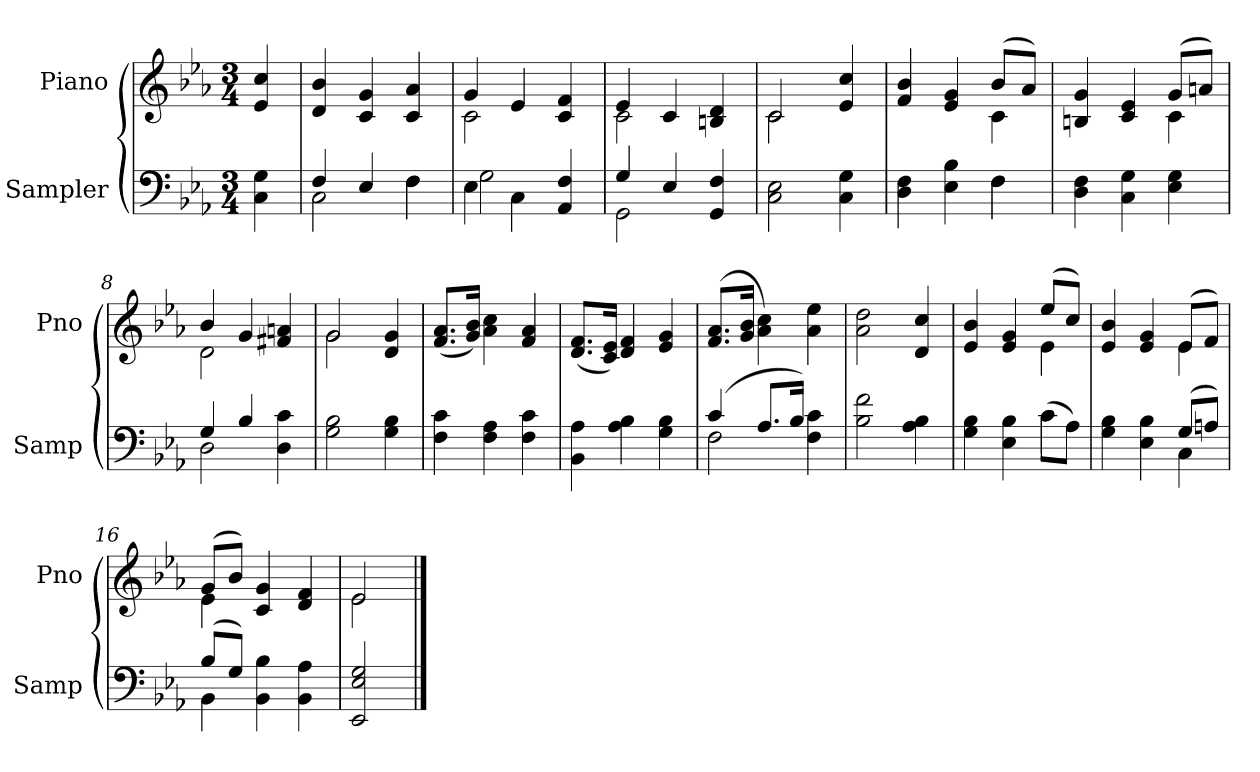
**kern	**kern
*part2	*part1
*staff2	*staff1
*I"Sampler	*I"Piano
*I'Samp	*I'Pno
*clefF4	*clefG2
*k[b-e-a-]	*k[b-e-a-]
*E-:	*E-:
*M3/4	*M3/4
=1	=1
4C 4G	4e- 4cc
=2	=2
*^	*
4F/	2C	4d 4b-
4E-/	.	4c 4g
4F\	4F	4c 4a-
=3	=3	=3
*	*	*^
4E-\	2G	4g/	2c
4C\	.	4e-/	.
4AA- 4F	4ryy	4c 4f	4ryy
=4	=4	=4	=4
4G/	2GG	4e-/	2c
4E-/	.	4c/	.
4GG 4F	4ryy	4Bn 4d	4ryy
*v	*v	*	*
=5	=5	=5
2C 2E-	2c/	2c
4C 4G	4e- 4cc	4ryy
=6	=6	=6
*^	*	*
4D 4F	2ryy	4f 4b-	2ryy
4E- 4B-	.	4e- 4g	.
4F\	4F	(8b-/L	4c
.	.	8a-/J)	.
*v	*v	*	*
=7	=7	=7
4D 4F	4Bn 4g	2ryy
4C 4G	4c 4e-	.
4E- 4G	(8g/L	4c
.	8an/J)	.
=8	=8	=8
*^	*	*
4G/	2D	4b-/	2d
4B-/	.	4g/	.
4D 4c	4ryy	4f#X 4an	4ryy
*v	*v	*	*
=9	=9	=9
2G 2B-	2g/	2g
4G 4B-	4d 4g	4ryy
*	*v	*v
=10	=10
4F 4c	(8.f/ 8.a-/L
.	16g/ 16b-/Jk)
4F 4A-	4a- 4cc
4F 4c	4f 4a-
=11	=11
4BB- 4A-	(8.d/ 8.f/L
.	16c/ 16e-/Jk)
4A- 4B-	4d 4f
4G 4B-	4e- 4g
=12	=12
*^	*
(4c/	2F	(8.f/ 8.a-/L
.	.	16g/ 16b-/Jk
8.A-/L	.	4a- 4cc)
16B-/Jk)	.	.
4F 4c	4ryy	4a- 4ee-
*v	*v	*
=13	=13
2B- 2f	2a- 2dd
4A- 4B-	4d 4cc
=14	=14
*^	*^
4G 4B-	2ryy	4e- 4b-	2ryy
4E- 4B-	.	4e- 4g	.
(8c\L	4c	(8ee-/L	4e-
8A-\J)	.	8cc/J)	.
=15	=15	=15	=15
4G 4B-	2ryy	4e- 4b-	2ryy
4E- 4B-	.	4e-/ 4g/	.
(8G/L	4C	(8e-/L	4e-
8An/J)	.	8f/J)	.
=16	=16	=16	=16
(8B-/L	4BB-	(8g/L	4e-
8G/J)	.	8b-/J)	.
4BB- 4B-	2ryy	4c 4g	2ryy
4BB- 4A-	.	4d 4f	.
*v	*v	*	*
=17	=17	=17
2EE- 2E- 2G	2e-/	2e-
*	*v	*v
==	==
*-	*-
